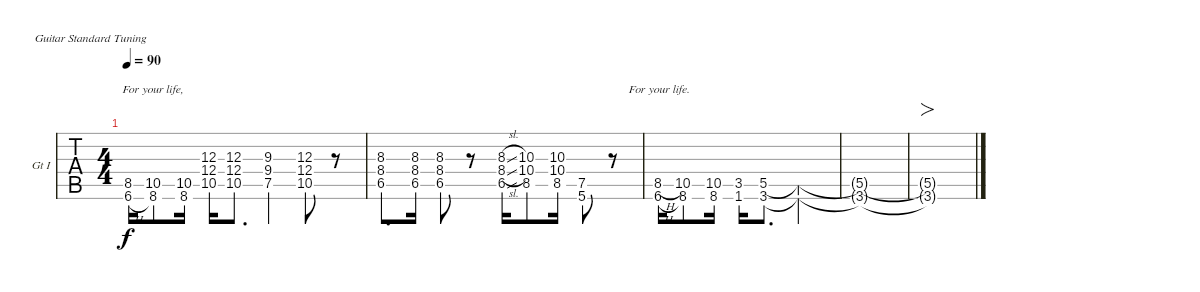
\bracketExtendMode nobrackets
\firstSystemTrackNameOrientation horizontal
\otherSystemsTrackNameOrientation horizontal
\defaultBarNumberDisplay FirstOfSystem
\track ("Guitar I" "Gt I") {instrument overdrivenguitar}
\staff {tabs}
\tuning (E4 B3 G3 D3 A2 E2)
\ts (4 4)
\tempo 90
\clef g2
\ks c
(8.5 6.6{h}).16{lyrics (0 "") lyrics (1 "") lyrics (2 "") lyrics (3 "") lyrics (4 "") dy f} (10.5 8.6).8{lyrics (0 "") lyrics (1 "") lyrics (2 "") lyrics (3 "For your life,") lyrics (4 "")} (10.5 8.6).16{lyrics (0 "") lyrics (1 "") lyrics (2 "") lyrics (3 "") lyrics (4 "")} (12.3 12.4 10.5).16{lyrics (0 "") lyrics (1 "") lyrics (2 "") lyrics (3 "") lyrics (4 "")} (12.3 12.4 10.5).8{d lyrics (0 "") lyrics (1 "") lyrics (2 "") lyrics (3 "") lyrics (4 "")} (9.3 9.4 7.5).4{lyrics (0 "") lyrics (1 "") lyrics (2 "") lyrics (3 "") lyrics (4 "")} (12.3 12.4 10.5).8{lyrics (0 "") lyrics (1 "") lyrics (2 "") lyrics (3 "") lyrics (4 "")} r.8 |
(8.3 8.4 6.5).8{d lyrics (0 "") lyrics (1 "") lyrics (2 "") lyrics (3 "") lyrics (4 "")} (8.3 8.4 6.5).16{lyrics (0 "") lyrics (1 "") lyrics (2 "") lyrics (3 "") lyrics (4 "")} (8.3 8.4 6.5).8{lyrics (0 "") lyrics (1 "") lyrics (2 "") lyrics (3 "") lyrics (4 "")} r.8 (8.3{sl} 8.4{sl} 6.5{sl}).16{lyrics (0 "") lyrics (1 "") lyrics (2 "") lyrics (3 "") lyrics (4 "") legatoorigin} (10.3 10.4 8.5).8{lyrics (0 "") lyrics (1 "") lyrics (2 "") lyrics (3 "") lyrics (4 "")} (10.3 10.4 8.5).16{lyrics (0 "") lyrics (1 "") lyrics (2 "") lyrics (3 "") lyrics (4 "")} (7.5 5.6).8{lyrics (0 "") lyrics (1 "") lyrics (2 "") lyrics (3 "") lyrics (4 "")} r.8 |
(8.5{h} 6.6{h}).16{lyrics (0 "") lyrics (1 "") lyrics (2 "") lyrics (3 " For your life. ") lyrics (4 "")} (10.5 8.6).8 (10.5 8.6).16 (3.5 1.6).16 (5.5 3.6).8{d} (5.5{t} 3.6{t}).2 |
(5.5{t} 3.6{t}).1 |
(5.5{t} 3.6{t}).1{fo}
